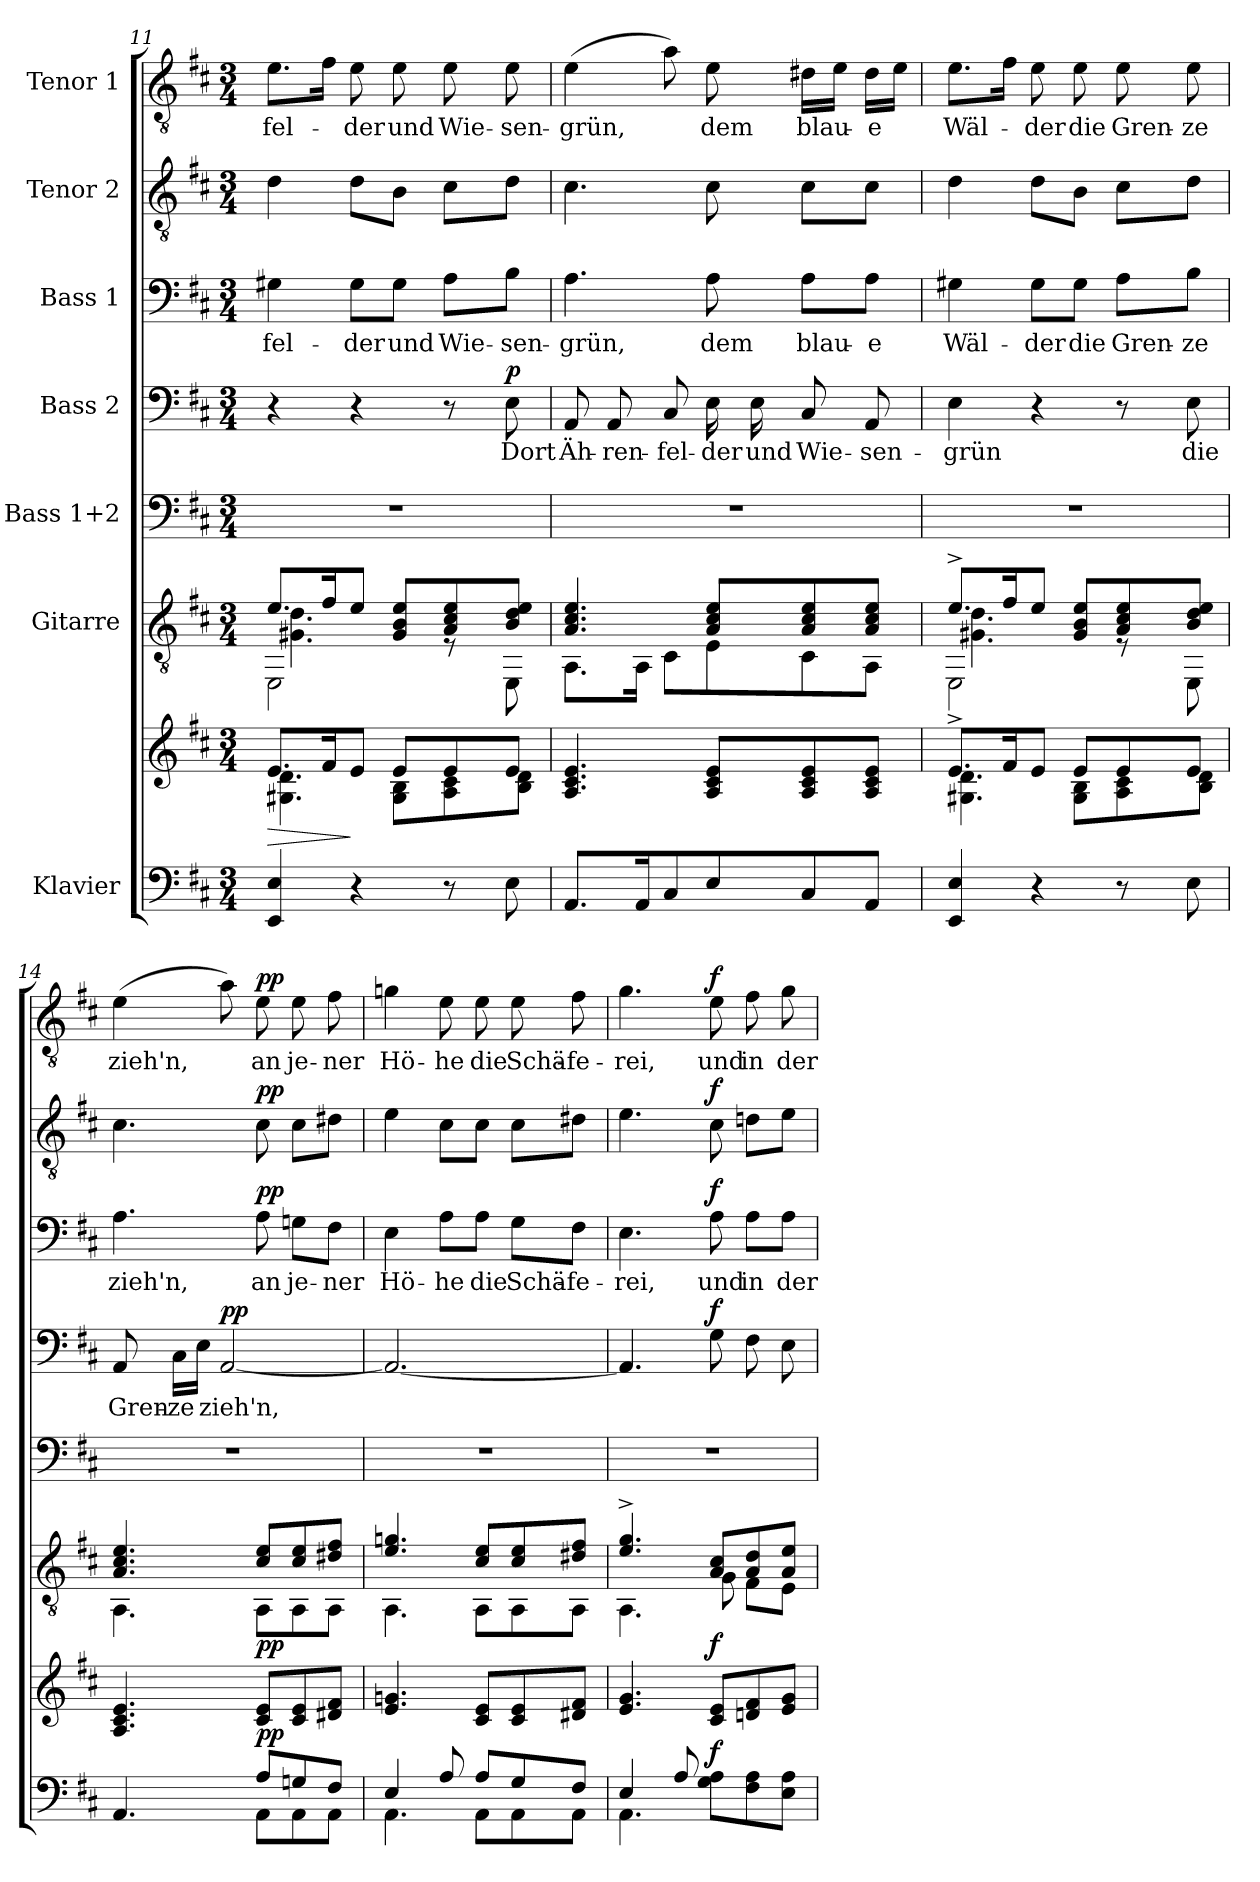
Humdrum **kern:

**kern	**kern	**dynam	**kern	**dynam	**kern	**kern	**text	**dynam	**kern	**text	**dynam	**kern	**dynam	**kern	**text	**dynam
*part7	*part7	*part7	*part6	*part6	*part5	*part4	*part4	*part4	*part3	*part3	*part3	*part2	*part2	*part1	*part1	*part1
*staff8	*staff7	*staff7/8	*staff6	*staff6	*staff5	*staff4	*staff4	*staff4	*staff3	*staff3	*staff3	*staff2	*staff2	*staff1	*staff1	*staff1
*I"Klavier	*	*	*I"Gitarre	*	*I"Bass 1+2	*I"Bass 2	*	*	*I"Bass 1	*	*	*I"Tenor 2	*	*I"Tenor 1	*	*
*clefF4	*clefG2	*	*clefGv2	*	*clefF4	*clefF4	*	*	*clefF4	*	*	*clefGv2	*	*clefGv2	*	*
*k[f#c#]	*k[f#c#]	*	*k[f#c#]	*	*k[f#c#]	*k[f#c#]	*	*	*k[f#c#]	*	*	*k[f#c#]	*	*k[f#c#]	*	*
*M3/4	*M3/4	*	*M3/4	*	*M3/4	*M3/4	*	*	*M3/4	*	*	*M3/4	*	*M3/4	*	*
=11	=11	=11	=11	=11	=11	=11	=11	=11	=11	=11	=11	=11	=11	=11	=11	=11
!	!	!LO:HP:b	!	!	!	!	!	!	!	!LO:LY:b	!	!	!	!	!LO:LY:b	!
*	*^	*	*^	*	*	*	*	*	*	*	*	*	*	*	*	*
*	*	*	*	*	*^	*	*	*	*	*	*	*	*	*	*	*	*	*
4EE/ 4E/	8.e/L	4.G#X\ 4.d\	>	8.e/L	4.G#X\ 4.d\	2EE\	.	2.r	4r	.	.	4G#X\	-fel-	.	4d\	.	8.e\L	-fel-	.
.	16f#/K	.	.	16f#/K	.	.	.	.	.	.	.	.	.	.	.	.	16f#\Jk	.	.
!	!	!	!	!	!	!	!	!	!	!	!	!	!LO:LY:b	!	!	!	!	!LO:LY:b	!
4r	8e/J	.	]	8e/J	.	.	.	.	4r	.	.	8G#\L	-der	.	8d\L	.	8e\	-der	.
!	!	!	!	!	!	!	!	!	!	!	!	!	!LO:LY:b	!	!	!	!	!LO:LY:b	!
.	8e/L	8G#\ 8B\L	.	8G#/ 8B/ 8e/L	4.ryy	.	.	.	.	.	.	8G#\J	und	.	8B\J	.	8e\	und	.
!	!	!	!	!	!	!	!	!	!	!	!	!	!LO:LY:b	!	!	!	!	!LO:LY:b	!
8r	8e/	8A\ 8c#\	.	8A/ 8c#/ 8e/	.	8rE	.	.	8r	.	.	8A\L	Wie-	.	8c#\L	.	8e\	Wie-	.
!	!	!	!	!	!	!	!	!	!	!LO:LY:b	!LO:DY:a	!	!LO:LY:b	!	!	!	!	!LO:LY:b	!
8E\	8e/J	8B\ 8d\J	.	8B/ 8d/ 8e/J	.	8EE\	.	.	8E\	Dort	p	8B\J	-sen-	.	8d\J	.	8e\	-sen-	.
=12	=12	=12	=12	=12	=12	=12	=12	=12	=12	=12	=12	=12	=12	=12	=12	=12	=12	=12	=12
!	!	!	!	!	!	!	!	!	!	!LO:LY:b	!	!	!LO:LY:b	!	!	!	!	!LO:LY:b	!
*	*v	*v	*	*	*	*	*	*	*	*	*	*	*	*	*	*	*	*	*
*	*	*	*	*v	*v	*	*	*	*	*	*	*	*	*	*	*	*	*
8.AA/L	4.A/ 4.c#/ 4.e/	.	4.A/ 4.c#/ 4.e/	8.AA\L	.	2.r	8AA/	Äh-	.	4.A\	-grün,	.	4.c#\	.	(4e\	-grün,	.
!	!	!	!	!	!	!	!	!LO:LY:b	!	!	!	!	!	!	!	!	!
.	.	.	.	.	.	.	8AA/	-ren-	.	.	.	.	.	.	.	.	.
16AA/K	.	.	.	16AA\Jk	.	.	.	.	.	.	.	.	.	.	.	.	.
!	!	!	!	!	!	!	!	!LO:LY:b	!	!	!	!	!	!	!	!	!
8C#/	.	.	.	8C#\L	.	.	8C#/	-fel-	.	.	.	.	.	.	8a\)	.	.
!	!	!	!	!	!	!	!	!LO:LY:b	!	!	!LO:LY:b	!	!	!	!	!LO:LY:b	!
8E/	8A/ 8c#/ 8e/L	.	8A/ 8c#/ 8e/L	8E\	.	.	16E\	-der	.	8A\	dem	.	8c#\	.	8e\	dem	.
!	!	!	!	!	!	!	!	!LO:LY:b	!	!	!	!	!	!	!	!	!
.	.	.	.	.	.	.	16E\	und	.	.	.	.	.	.	.	.	.
!	!	!	!	!	!	!	!	!LO:LY:b	!	!	!LO:LY:b	!	!	!	!	!LO:LY:b	!
8C#/	8A/ 8c#/ 8e/	.	8A/ 8c#/ 8e/	8C#\	.	.	8C#/	Wie-	.	8A\L	blau-	.	8c#\L	.	16d#X\LL	blau-	.
.	.	.	.	.	.	.	.	.	.	.	.	.	.	.	16e\JJ	.	.
!	!	!	!	!	!	!	!	!LO:LY:b	!	!	!LO:LY:b	!	!	!	!	!LO:LY:b	!
8AA/J	8A/ 8c#/ 8e/J	.	8A/ 8c#/ 8e/J	8AA\J	.	.	8AA/	-sen-	.	8A\J	-e	.	8c#\J	.	16d#\LL	-e	.
.	.	.	.	.	.	.	.	.	.	.	.	.	.	.	16e\JJ	.	.
!!LO:LB:g=z
=13	=13	=13	=13	=13	=13	=13	=13	=13	=13	=13	=13	=13	=13	=13	=13	=13	=13
*	*^	*	*	*^	*	*	*	*	*	*	*	*	*	*	*	*	*
!	!	!	!	!	!	!	!	!	!	!LO:LY:b	!	!	!LO:LY:b	!	!	!	!	!LO:LY:b	!
4EE/ 4E/	8.e^/L	4.G#X\ 4.d\	.	8.e^/L	4.G#X\ 4.d\	2EE\	.	2.r	4E\	-grün	.	4G#X\	Wäl-	.	4d\	.	8.e\L	Wäl-	.
.	16f#/K	.	.	16f#/K	.	.	.	.	.	.	.	.	.	.	.	.	16f#\Jk	.	.
!	!	!	!	!	!	!	!	!	!	!	!	!	!LO:LY:b	!	!	!	!	!LO:LY:b	!
4r	8e/J	.	.	8e/J	.	.	.	.	4r	.	.	8G#\L	-der	.	8d\L	.	8e\	-der	.
!	!	!	!	!	!	!	!	!	!	!	!	!	!LO:LY:b	!	!	!	!	!LO:LY:b	!
.	8e/L	8G#\ 8B\L	.	8G#/ 8B/ 8e/L	4.ryy	.	.	.	.	.	.	8G#\J	die	.	8B\J	.	8e\	die	.
!	!	!	!	!	!	!	!	!	!	!	!	!	!LO:LY:b	!	!	!	!	!LO:LY:b	!
8r	8e/	8A\ 8c#\	.	8A/ 8c#/ 8e/	.	8rE	.	.	8r	.	.	8A\L	Gren-	.	8c#\L	.	8e\	Gren-	.
!	!	!	!	!	!	!	!	!	!	!LO:LY:b	!	!	!LO:LY:b	!	!	!	!	!LO:LY:b	!
8E\	8e/J	8B\ 8d\J	.	8B/ 8d/ 8e/J	.	8EE\	.	.	8E\	die	.	8B\J	-ze	.	8d\J	.	8e\	-ze	.
=14	=14	=14	=14	=14	=14	=14	=14	=14	=14	=14	=14	=14	=14	=14	=14	=14	=14	=14	=14
*^	*	*	*	*	*	*	*	*	*	*	*	*	*	*	*	*	*	*	*
!	!	!	!	!	!	!	!	!	!	!	!LO:LY:b	!	!	!LO:LY:b	!	!	!	!	!LO:LY:b	!
*	*	*v	*v	*	*	*	*	*	*	*	*	*	*	*	*	*	*	*	*	*
*	*	*	*	*	*v	*v	*	*	*	*	*	*	*	*	*	*	*	*	*
4.AA/	4.ryy	4.A/ 4.c#/ 4.e/	.	4.A/ 4.c#/ 4.e/	4.AA\	.	2.r	8AA/	Gren-	.	4.A\	zieh'n,	.	4.c#\	.	(4e\	zieh'n,	.
!	!	!	!	!	!	!	!	!	!LO:LY:b	!	!	!	!	!	!	!	!	!
.	.	.	.	.	.	.	.	16C#\LL	-ze	.	.	.	.	.	.	.	.	.
.	.	.	.	.	.	.	.	16E\JJ	.	.	.	.	.	.	.	.	.	.
!	!	!	!	!	!	!	!	!	!LO:LY:b	!LO:DY:a	!	!	!	!	!	!	!	!
.	.	.	.	.	.	.	.	[2AA/	zieh'n,	pp	.	.	.	.	.	8a\)	.	.
!	!	!	!LO:DY:a=2	!	!	!LO:DY:b	!	!	!	!	!	!LO:LY:b	!LO:DY:a	!	!LO:DY:a	!	!LO:LY:b	!LO:DY:a
8A/L	8AA\L	8c#/ 8e/L	pp	8c#/ 8e/L	8AA\L	pp	.	.	.	.	8A\	an	pp	8c#\	pp	8e\	an	pp
!	!	!	!	!	!	!	!	!	!	!	!	!LO:LY:b	!	!	!	!	!LO:LY:b	!
8Gn/	8AA\	8c#/ 8e/	.	8c#/ 8e/	8AA\	.	.	.	.	.	8Gn\L	je-	.	8c#\L	.	8e\	je-	.
!	!	!	!	!	!	!	!	!	!	!	!	!LO:LY:b	!	!	!	!	!LO:LY:b	!
8F#/J	8AA\J	8d#X/ 8f#/J	.	8d#X/ 8f#/J	8AA\J	.	.	.	.	.	8F#\J	-ner	.	8d#X\J	.	8f#\	-ner	.
=15	=15	=15	=15	=15	=15	=15	=15	=15	=15	=15	=15	=15	=15	=15	=15	=15	=15	=15
!	!	!	!	!	!	!	!	!	!	!	!	!LO:LY:b	!	!	!	!	!LO:LY:b	!
4E/	4.AA\	4.e/ 4.gn/	.	4.e/ 4.gn/	4.AA\	.	2.r	2.AA/_	.	.	4E\	Hö-	.	4e\	.	4gn\	Hö-	.
!	!	!	!	!	!	!	!	!	!	!	!	!LO:LY:b	!	!	!	!	!LO:LY:b	!
8A/	.	.	.	.	.	.	.	.	.	.	8A\L	-he	.	8c#\L	.	8e\	-he	.
!	!	!	!	!	!	!	!	!	!	!	!	!LO:LY:b	!	!	!	!	!LO:LY:b	!
8A/L	8AA\L	8c#/ 8e/L	.	8c#/ 8e/L	8AA\L	.	.	.	.	.	8A\J	die	.	8c#\J	.	8e\	die	.
!	!	!	!	!	!	!	!	!	!	!	!	!LO:LY:b	!	!	!	!	!LO:LY:b	!
8G/	8AA\	8c#/ 8e/	.	8c#/ 8e/	8AA\	.	.	.	.	.	8G\L	Schä-	.	8c#\L	.	8e\	Schä-	.
!	!	!	!	!	!	!	!	!	!	!	!	!LO:LY:b	!	!	!	!	!LO:LY:b	!
8F#/J	8AA\J	8d#X/ 8f#/J	.	8d#X/ 8f#/J	8AA\J	.	.	.	.	.	8F#\J	-fe-	.	8d#X\J	.	8f#\	-fe-	.
=16	=16	=16	=16	=16	=16	=16	=16	=16	=16	=16	=16	=16	=16	=16	=16	=16	=16	=16
!	!	!	!	!	!	!	!	!	!	!	!	!LO:LY:b	!	!	!	!	!LO:LY:b	!
4E/	4.AA\	4.e/ 4.g/	.	4.e/^ 4.g/^	4.AA\	.	2.r	4.AA/]	.	.	4.E\	-rei,	.	4.e\	.	4.g\	-rei,	.
8A/	.	.	.	.	.	.	.	.	.	.	.	.	.	.	.	.	.	.
!	!	!	!LO:DY:a=2	!	!	!LO:DY:b	!	!	!	!LO:DY:a	!	!LO:LY:b	!LO:DY:a	!	!LO:DY:a	!	!LO:LY:b	!LO:DY:a
8G\ 8A\L	4.ryy	8c#/ 8e/L	f	8A/ 8c#/L	8G\	f	.	8G\	.	f	8A\	und	f	8c#\	f	8e\	und	f
!	!	!	!	!	!	!	!	!	!	!	!	!LO:LY:b	!	!	!	!	!LO:LY:b	!
8F#\ 8A\	.	8dn/ 8f#/	.	8A/ 8d/	8F#\L	.	.	8F#\	.	.	8A\L	in	.	8dn\L	.	8f#\	in	.
!	!	!	!	!	!	!	!	!	!	!	!	!LO:LY:b	!	!	!	!	!LO:LY:b	!
8E\ 8A\J	.	8e/ 8g/J	.	8A/ 8e/J	8E\J	.	.	8E\	.	.	8A\J	der	.	8e\J	.	8g\	der	.
*v	*v	*	*	*v	*v	*	*	*	*	*	*	*	*	*	*	*	*	*
=	=	=	=	=	=	=	=	=	=	=	=	=	=	=	=	=
*-	*-	*-	*-	*-	*-	*-	*-	*-	*-	*-	*-	*-	*-	*-	*-	*-
